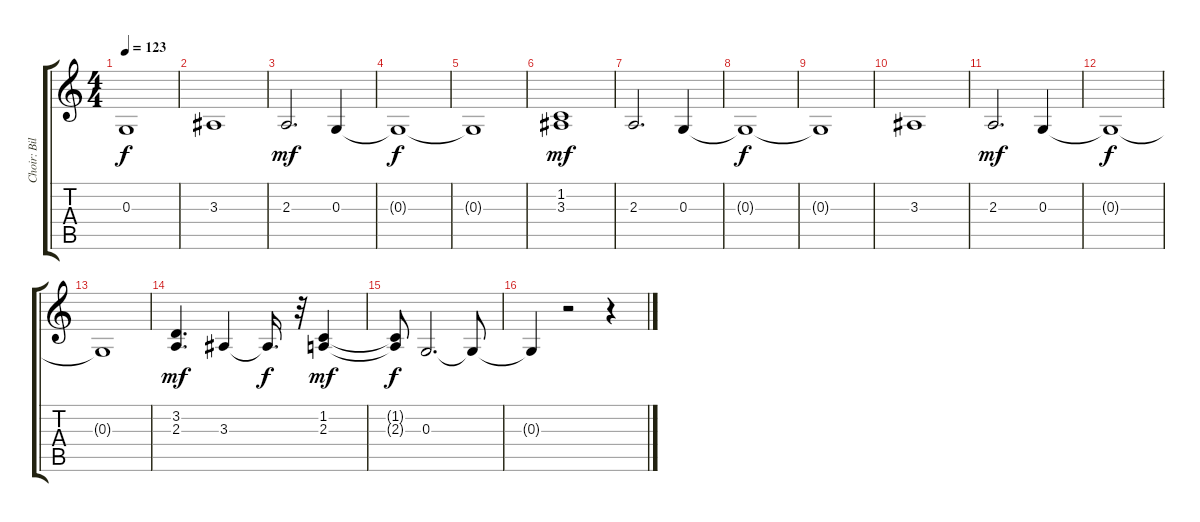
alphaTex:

\track ("Choir: Bill Zampino" "Choir: Bil") {instrument choiraahs}
\staff {score tabs}
\tuning (E4 B3 G3 D3 A2 E2) {hide}
\ts (4 4)
\tempo 123
\clef g2
\ks c
0.3{t}.1{dy f} |
3.3.1 |
2.3.2{d dy mf} 0.3.4 |
0.3{t}.1{dy f} |
0.3{t}.1 |
(1.2 3.3).1{dy mf} |
2.3.2{d} 0.3.4 |
0.3{t}.1{dy f} |
0.3{t}.1 |
3.3.1 |
2.3.2{d dy mf} 0.3.4 |
0.3{t}.1{dy f} |
0.3{t}.1 |
(3.2 2.3).4{d dy mf} 3.3.4 3.3{t}.16{d dy f} r.32 (1.2 2.3).4{dy mf} |
(1.2{t} 2.3{t}).8{dy f} 0.3.2{d} 0.3{t}.8 |
0.3{t}.4 r.2 r.4
